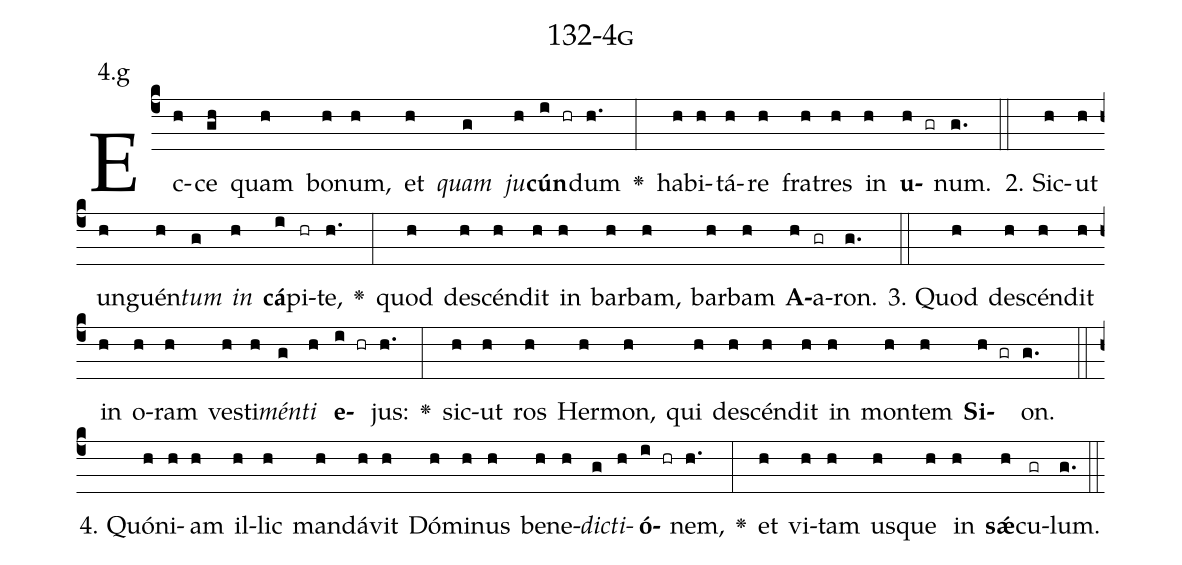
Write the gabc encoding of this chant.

name: 132-4g;
annotation: 4.g;
%%
(c4)Ec(h)ce(gh) quam(h) bo(h)num,(h) et(h) <i>quam</i>(g) <i>ju</i>(h)<b>cún</b>(i hr)dum(h.) <v>\greheightstar</v>(:) ha(h)bi(h)tá(h)re(h) fra(h)tres(h) in(h) <b>u</b>(h gr)num.(g.) (::)
2. Sic(h)ut(h) un(h)guén(h)<i>tum</i>(g) <i>in</i>(h) <b>cá</b>(i)pi(hr)te,(h.) <v>\greheightstar</v>(:) quod(h) de(h)scén(h)dit(h) in(h) bar(h)bam,(h) bar(h)bam(h) <b>A</b>(h)a(gr)ron.(g.) (::)
3. Quod(h) de(h)scén(h)dit(h) in(h) o(h)ram(h) ves(h)ti(h)<i>mén</i>(g)<i>ti</i>(h) <b>e</b>(i hr)jus:(h.) <v>\greheightstar</v>(:) sic(h)ut(h) ros(h) Her(h)mon,(h) qui(h) de(h)scén(h)dit(h) in(h) mon(h)tem(h) <b>Si</b>(h gr)on.(g.) (::)
4. Quón(h)i(h)am(h) il(h)lic(h) man(h)dá(h)vit(h) Dó(h)mi(h)nus(h) be(h)ne(h)<i>dic</i>(g)<i>ti</i>(h)<b>ó</b>(i hr)nem,(h.) <v>\greheightstar</v>(:) et(h) vi(h)tam(h) us(h)que(h) in(h) <b>sǽ</b>(h)cu(gr)lum.(g.) (::)
